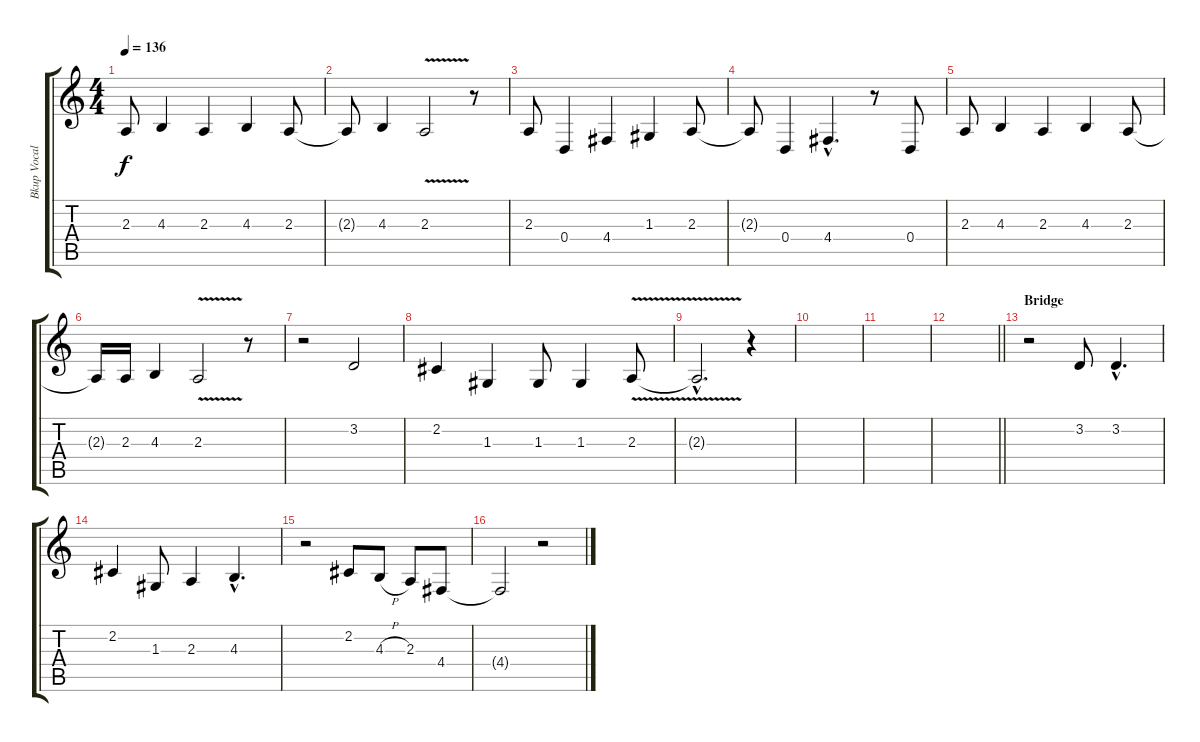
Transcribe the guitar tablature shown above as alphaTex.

\track ("Bkup Vocals" "Bkup Vocal") {instrument clarinet}
\staff {score tabs}
\tuning (E4 B3 G3 D3 A2 E2) {hide}
\ts (4 4)
\tempo 136
\clef g2
\ks c
2.3.8{dy f} 4.3.4 2.3.4 4.3.4 2.3.8 |
2.3{t}.8 4.3.4 2.3{v}.2 r.8 |
2.3.8 0.4.4 4.4.4 1.3.4 2.3.8 |
2.3{t}.8 0.4.4 4.4{hac}.4{d} r.8 0.4.8 |
2.3.8 4.3.4 2.3.4 4.3.4 2.3.8 |
2.3{t}.16 2.3.16 4.3.4 2.3{v}.2 r.8 |
r.2 3.2.2 |
2.2.4 1.3.4 1.3.8 1.3.4 2.3{v}.8 |
2.3{hac t}.2{d} r.4 |
|
|
\barLineRight lightlight
|
\section ("" "Bridge")
r.2 3.2.8 3.2{hac}.4{d} |
2.2.4 1.3.8 2.3.4 4.3{hac}.4{d} |
r.2 2.2.8 4.3{h}.8 2.3.8 4.4.8 |
4.4{t}.2 r.2
